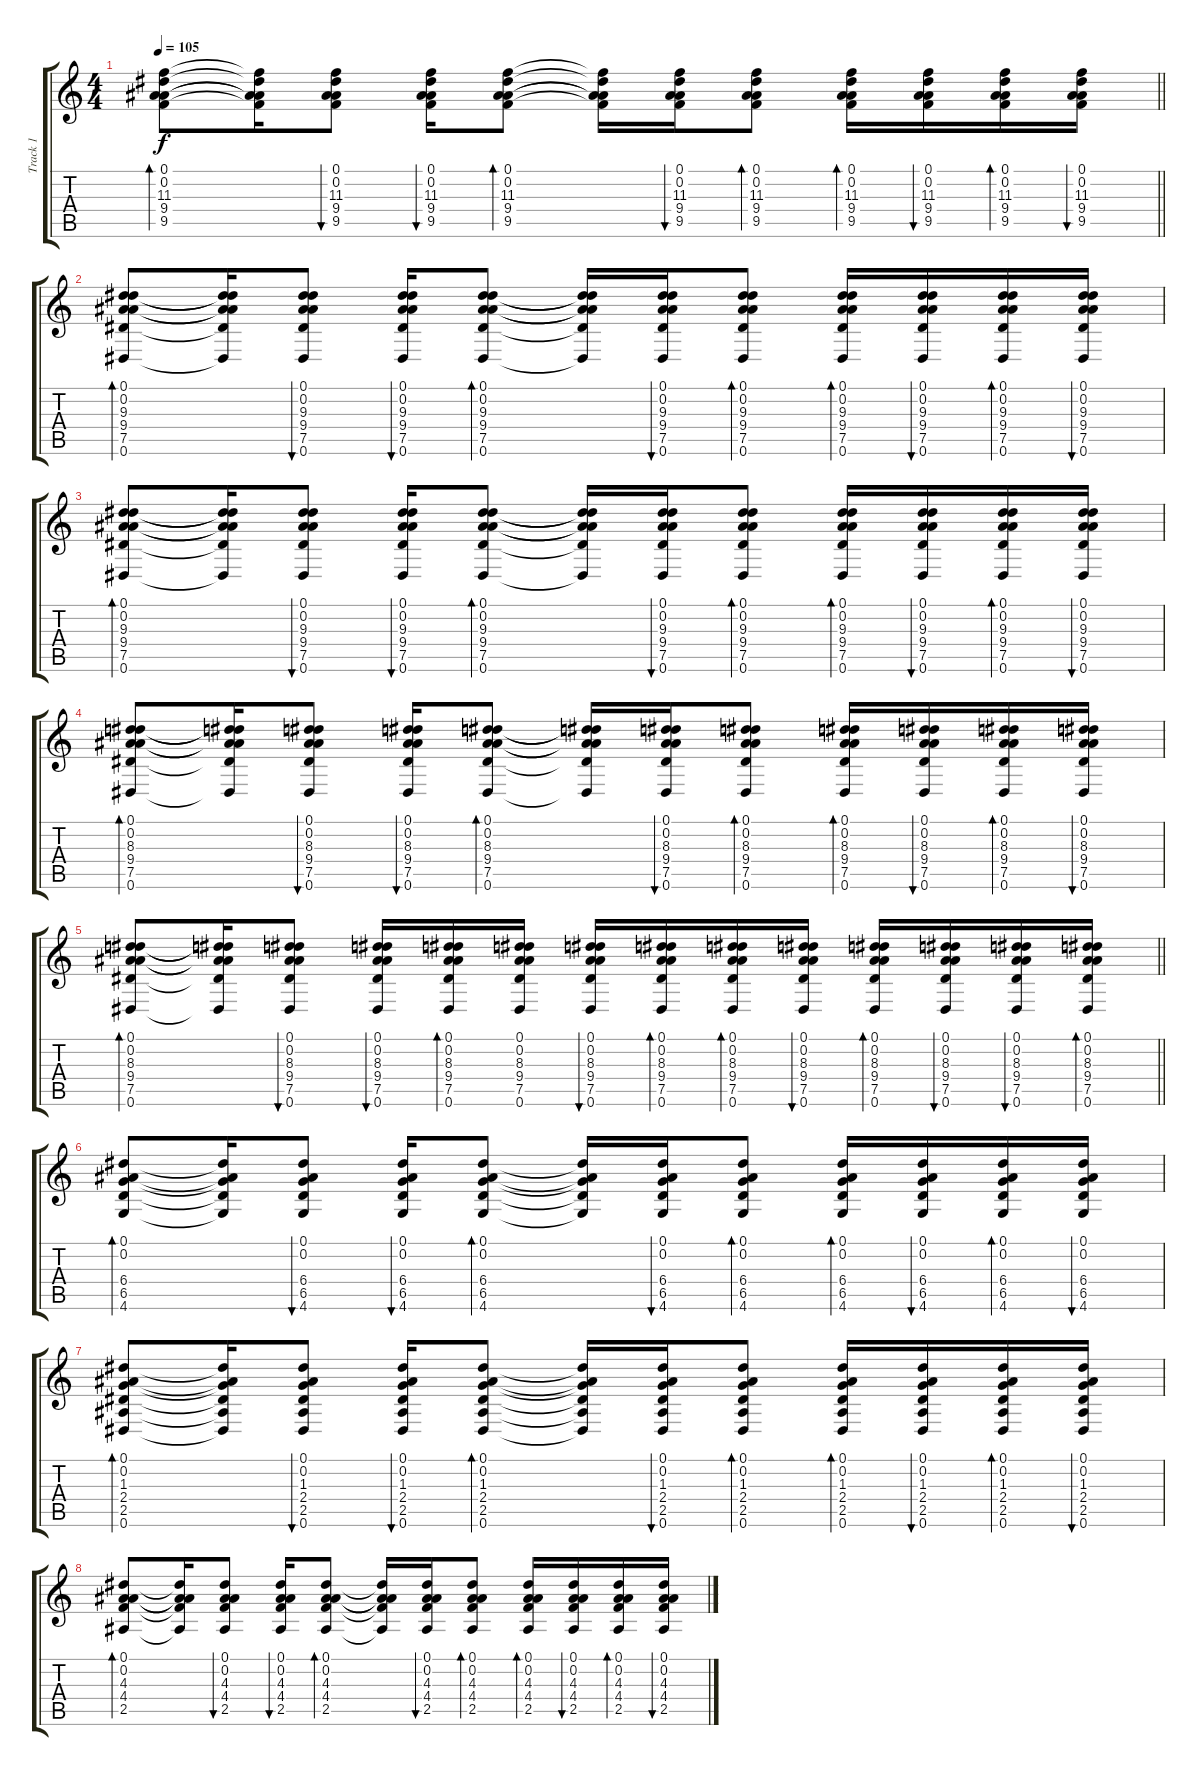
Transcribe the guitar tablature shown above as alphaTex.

\track ("Track 1" "Track 1") {instrument acousticguitarsteel}
\staff {score tabs}
\tuning (Eb4 Bb3 Gb3 Db3 Ab2 Eb2) {hide}
\ts (4 4)
\tempo 105
\clef g2
\barLineRight lightlight
\ks c
(0.1 0.2 11.3 9.4 9.5).8{bd 60 dy f} (0.1{t} 0.2{t} 11.3{t} 9.4{t} 9.5{t}).16 (0.1 0.2 11.3 9.4 9.5).8{bu 60} (0.1 0.2 11.3 9.4 9.5).16{bu 60} (0.1 0.2 11.3 9.4 9.5).8{bd 60} (0.1{t} 0.2{t} 11.3{t} 9.4{t} 9.5{t}).16 (0.1 0.2 11.3 9.4 9.5).16{bu 60} (0.1 0.2 11.3 9.4 9.5).8{bd 60} (0.1 0.2 11.3 9.4 9.5).16{bd 60} (0.1 0.2 11.3 9.4 9.5).16{bu 60} (0.1 0.2 11.3 9.4 9.5).16{bd 60} (0.1 0.2 11.3 9.4 9.5).16{bu 60} |
(0.1 0.2 9.3 9.4 7.5 0.6).8{bd 60} (0.1{t} 0.2{t} 9.3{t} 9.4{t} 7.5{t} 0.6{t}).16 (0.1 0.2 9.3 9.4 7.5 0.6).8{bu 60} (0.1 0.2 9.3 9.4 7.5 0.6).16{bu 60} (0.1 0.2 9.3 9.4 7.5 0.6).8{bd 60} (0.1{t} 0.2{t} 9.3{t} 9.4{t} 7.5{t} 0.6{t}).16 (0.1 0.2 9.3 9.4 7.5 0.6).16{bu 60} (0.1 0.2 9.3 9.4 7.5 0.6).8{bd 60} (0.1 0.2 9.3 9.4 7.5 0.6).16{bd 60} (0.1 0.2 9.3 9.4 7.5 0.6).16{bu 60} (0.1 0.2 9.3 9.4 7.5 0.6).16{bd 60} (0.1 0.2 9.3 9.4 7.5 0.6).16{bu 60} |
(0.1 0.2 9.3 9.4 7.5 0.6).8{bd 60} (0.1{t} 0.2{t} 9.3{t} 9.4{t} 7.5{t} 0.6{t}).16 (0.1 0.2 9.3 9.4 7.5 0.6).8{bu 60} (0.1 0.2 9.3 9.4 7.5 0.6).16{bu 60} (0.1 0.2 9.3 9.4 7.5 0.6).8{bd 60} (0.1{t} 0.2{t} 9.3{t} 9.4{t} 7.5{t} 0.6{t}).16 (0.1 0.2 9.3 9.4 7.5 0.6).16{bu 60} (0.1 0.2 9.3 9.4 7.5 0.6).8{bd 60} (0.1 0.2 9.3 9.4 7.5 0.6).16{bd 60} (0.1 0.2 9.3 9.4 7.5 0.6).16{bu 60} (0.1 0.2 9.3 9.4 7.5 0.6).16{bd 60} (0.1 0.2 9.3 9.4 7.5 0.6).16{bu 60} |
(0.1 0.2 8.3 9.4 7.5 0.6).8{bd 60} (0.1{t} 0.2{t} 8.3{t} 9.4{t} 7.5{t} 0.6{t}).16 (0.1 0.2 8.3 9.4 7.5 0.6).8{bu 60} (0.1 0.2 8.3 9.4 7.5 0.6).16{bu 60} (0.1 0.2 8.3 9.4 7.5 0.6).8{bd 60} (0.1{t} 0.2{t} 8.3{t} 9.4{t} 7.5{t} 0.6{t}).16 (0.1 0.2 8.3 9.4 7.5 0.6).16{bu 60} (0.1 0.2 8.3 9.4 7.5 0.6).8{bd 60} (0.1 0.2 8.3 9.4 7.5 0.6).16{bd 60} (0.1 0.2 8.3 9.4 7.5 0.6).16{bu 60} (0.1 0.2 8.3 9.4 7.5 0.6).16{bd 60} (0.1 0.2 8.3 9.4 7.5 0.6).16{bu 60} |
\barLineRight lightlight
(0.1 0.2 8.3 9.4 7.5 0.6).8{bd 60} (0.1{t} 0.2{t} 8.3{t} 9.4{t} 7.5{t} 0.6{t}).16 (0.1 0.2 8.3 9.4 7.5 0.6).8{bu 60} (0.1 0.2 8.3 9.4 7.5 0.6).16{bu 60} (0.1 0.2 8.3 9.4 7.5 0.6).16{bd 60} (0.1 0.2 8.3 9.4 7.5 0.6).16 (0.1 0.2 8.3 9.4 7.5 0.6).16{bu 60} (0.1 0.2 8.3 9.4 7.5 0.6).16{bd 60} (0.1 0.2 8.3 9.4 7.5 0.6).16{bd 60} (0.1 0.2 8.3 9.4 7.5 0.6).16{bu 60} (0.1 0.2 8.3 9.4 7.5 0.6).16{bd 60} (0.1 0.2 8.3 9.4 7.5 0.6).16{bu 60} (0.1 0.2 8.3 9.4 7.5 0.6).16{bu 60} (0.1 0.2 8.3 9.4 7.5 0.6).16{bd 60} |
(0.1 0.2 6.4 6.5 4.6).8{bd 60} (0.1{t} 0.2{t} 6.4{t} 6.5{t} 4.6{t}).16 (0.1 0.2 6.4 6.5 4.6).8{bu 60} (0.1 0.2 6.4 6.5 4.6).16{bu 60} (0.1 0.2 6.4 6.5 4.6).8{bd 60} (0.1{t} 0.2{t} 6.4{t} 6.5{t} 4.6{t}).16 (0.1 0.2 6.4 6.5 4.6).16{bu 60} (0.1 0.2 6.4 6.5 4.6).8{bd 60} (0.1 0.2 6.4 6.5 4.6).16{bd 60} (0.1 0.2 6.4 6.5 4.6).16{bu 60} (0.1 0.2 6.4 6.5 4.6).16{bd 60} (0.1 0.2 6.4 6.5 4.6).16{bu 60} |
(0.1 0.2 1.3 2.4 2.5 0.6).8{bd 60} (0.1{t} 0.2{t} 1.3{t} 2.4{t} 2.5{t} 0.6{t}).16 (0.1 0.2 1.3 2.4 2.5 0.6).8{bu 60} (0.1 0.2 1.3 2.4 2.5 0.6).16{bu 60} (0.1 0.2 1.3 2.4 2.5 0.6).8{bd 60} (0.1{t} 0.2{t} 1.3{t} 2.4{t} 2.5{t} 0.6{t}).16 (0.1 0.2 1.3 2.4 2.5 0.6).16{bu 60} (0.1 0.2 1.3 2.4 2.5 0.6).8{bd 60} (0.1 0.2 1.3 2.4 2.5 0.6).16{bd 60} (0.1 0.2 1.3 2.4 2.5 0.6).16{bu 60} (0.1 0.2 1.3 2.4 2.5 0.6).16{bd 60} (0.1 0.2 1.3 2.4 2.5 0.6).16{bu 60} |
(0.1 0.2 4.3 4.4 2.5).8{bd 60} (0.1{t} 0.2{t} 4.3{t} 4.4{t} 2.5{t}).16 (0.1 0.2 4.3 4.4 2.5).8{bu 60} (0.1 0.2 4.3 4.4 2.5).16{bu 60} (0.1 0.2 4.3 4.4 2.5).8{bd 60} (0.1{t} 0.2{t} 4.3{t} 4.4{t} 2.5{t}).16 (0.1 0.2 4.3 4.4 2.5).16{bu 60} (0.1 0.2 4.3 4.4 2.5).8{bd 60} (0.1 0.2 4.3 4.4 2.5).16{bd 60} (0.1 0.2 4.3 4.4 2.5).16{bu 60} (0.1 0.2 4.3 4.4 2.5).16{bd 60} (0.1 0.2 4.3 4.4 2.5).16{bu 60}
